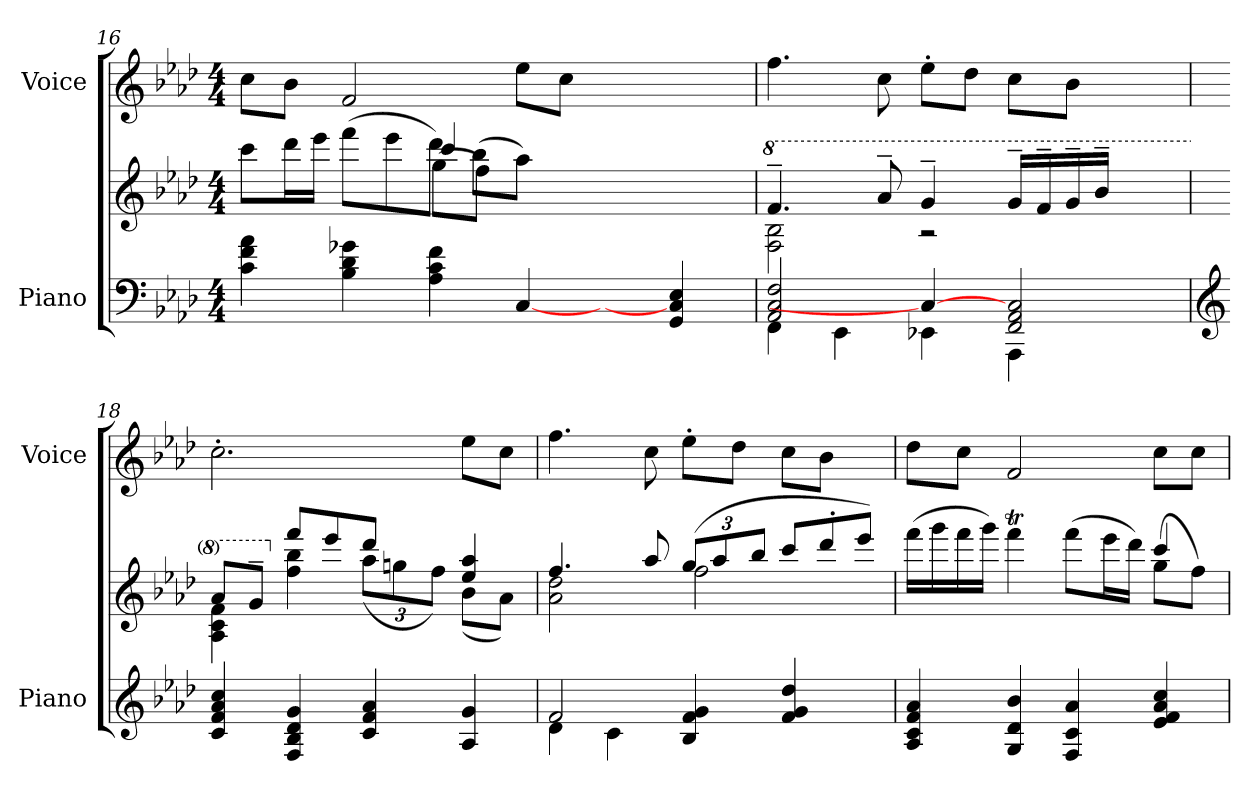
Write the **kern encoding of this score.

**kern	**kern	**kern
*part2	*part2	*part1
*staff3	*staff2	*staff1
*I"Piano	*	*I"Voice
*I'Piano	*	*I'Voice
*clefF4	*clefG2	*clefG2
*k[b-e-a-d-]	*k[b-e-a-d-]	*k[b-e-a-d-]
*M4/4	*M4/4	*M4/4
=16	=16	=16
*	*^	*
*	*	*^	*
4c\ 4f\ 4a-\	8ccc\L	2ryy	2ryy	8cc\L
.	16ddd-\L	.	.	8b-\J
.	16eee-\JJ	.	.	.
4B-\ 4d-\ 4g-X\	(>8fff\L	.	.	2f/
.	8eee-\	.	.	.
4A-\ 4c\ 4f\	8ddd-\J)	4ccc/	(<8gg\L	.
.	(<8bb-\L	.	8ff\J)	.
[<4C/	8aa-\J)	2ryy	2ryy	8ee-\L
.	2ryy	.	.	8cc\J
4ryy	.	.	.	2ryy
4GG/ 4C/] 4E-/	.	8ryy	8ryy	.
.	8ryy	8ryy	8ryy	.
*	*	*v	*v	*
=17	=17	=17	=17
*^	*	*	*
*	*	*8va	*	*
2AA-/ 2C/ 2F/	4FF\	4.ff~>/	2f\ 2b-\	4.ff\
.	4EE-\	.	.	.
.	.	8aa-~>/	.	8cc\
4C/_	4EE-X\	4gg~>/	2r	8ee-'<\L
.	.	.	.	8dd-\J
2FF/ 2AA-/ 2C/	4AAA-\	16gg~>/LL	.	8cc\L
.	.	16ff~>/	.	.
.	.	16gg~>/	.	8b-\J
.	.	16bb-~>/JJ	.	.
.	4ryy	4ryy	4ryy	4ryy
*v	*v	*	*	*
*	*v	*v	*
!!LO:LB:g=z
=18	=18	=18
*clefG2	*	*
*	*^	*
*	*	*^	*
4c/ 4f/ 4a-/ 4cc/	8aa-/L	4a-\ 4cc\ 4ff\	2.ryy	2.cc'<'<\
.	8gg~>/J	.	.	.
*	*X8va	*	*	*
4F/ 4B-/ 4d-/ 4g/	8fff/L	4ff\ 4bb-\	.	.
.	8eee-/	.	.	.
4c/ 4f/ 4a-/	8ddd-/J	(<12aa-\L	.	.
.	.	12ggn\	.	.
.	4.ryy	.	.	.
.	.	12ff\J)	.	.
4A-/ 4g/	.	(<8b-\L	4ee-/ 4aa-/	8ee-\L
.	.	8a-\J)	.	8ccZ<\J
*	*	*v	*v	*
=19	=19	=19	=19
*^	*	*	*
2f/	4d-\	4.ff/	2a-\ 2dd-\	4.ff\
.	4c\	.	.	.
.	.	8aa-/	.	8ccZ<\
4B-/ 4f/ 4g/	8ryy	(>12gg/L	2ff\	8ee-'<\L
.	.	12aa-/	.	.
.	2ryy	.	.	8dd-\J
.	.	12bb-/J	.	.
4f/ 4g/ 4dd-/	.	8ccc/L	.	8cc\L
.	.	8ddd-'>/	.	8b-\J
8ryy	.	8eee-/J)	8ryy	8ryy
*v	*v	*	*	*
=20	=20	=20	=20
4A-/ 4c/ 4f/ 4a-/	(>16fff\LL	2.ryy	8dd-\L
.	16ggg\	.	.
.	16fff\	.	8cc\J
.	16ggg\JJ)	.	.
4G/ 4d-/ 4b-/	4fffT\	.	2f/
4F/ 4c/ 4a-/	(>8fff\L	.	.
.	16eee-\L	.	.
.	16ddd-\JJ)	.	.
4e-/ 4f/ 4a-/ 4cc/	(<8gg\L	4ccc/	8cc\L
.	8ff\J)	.	8ccZ<\J
*	*v	*v	*
=	=	=
*-	*-	*-
